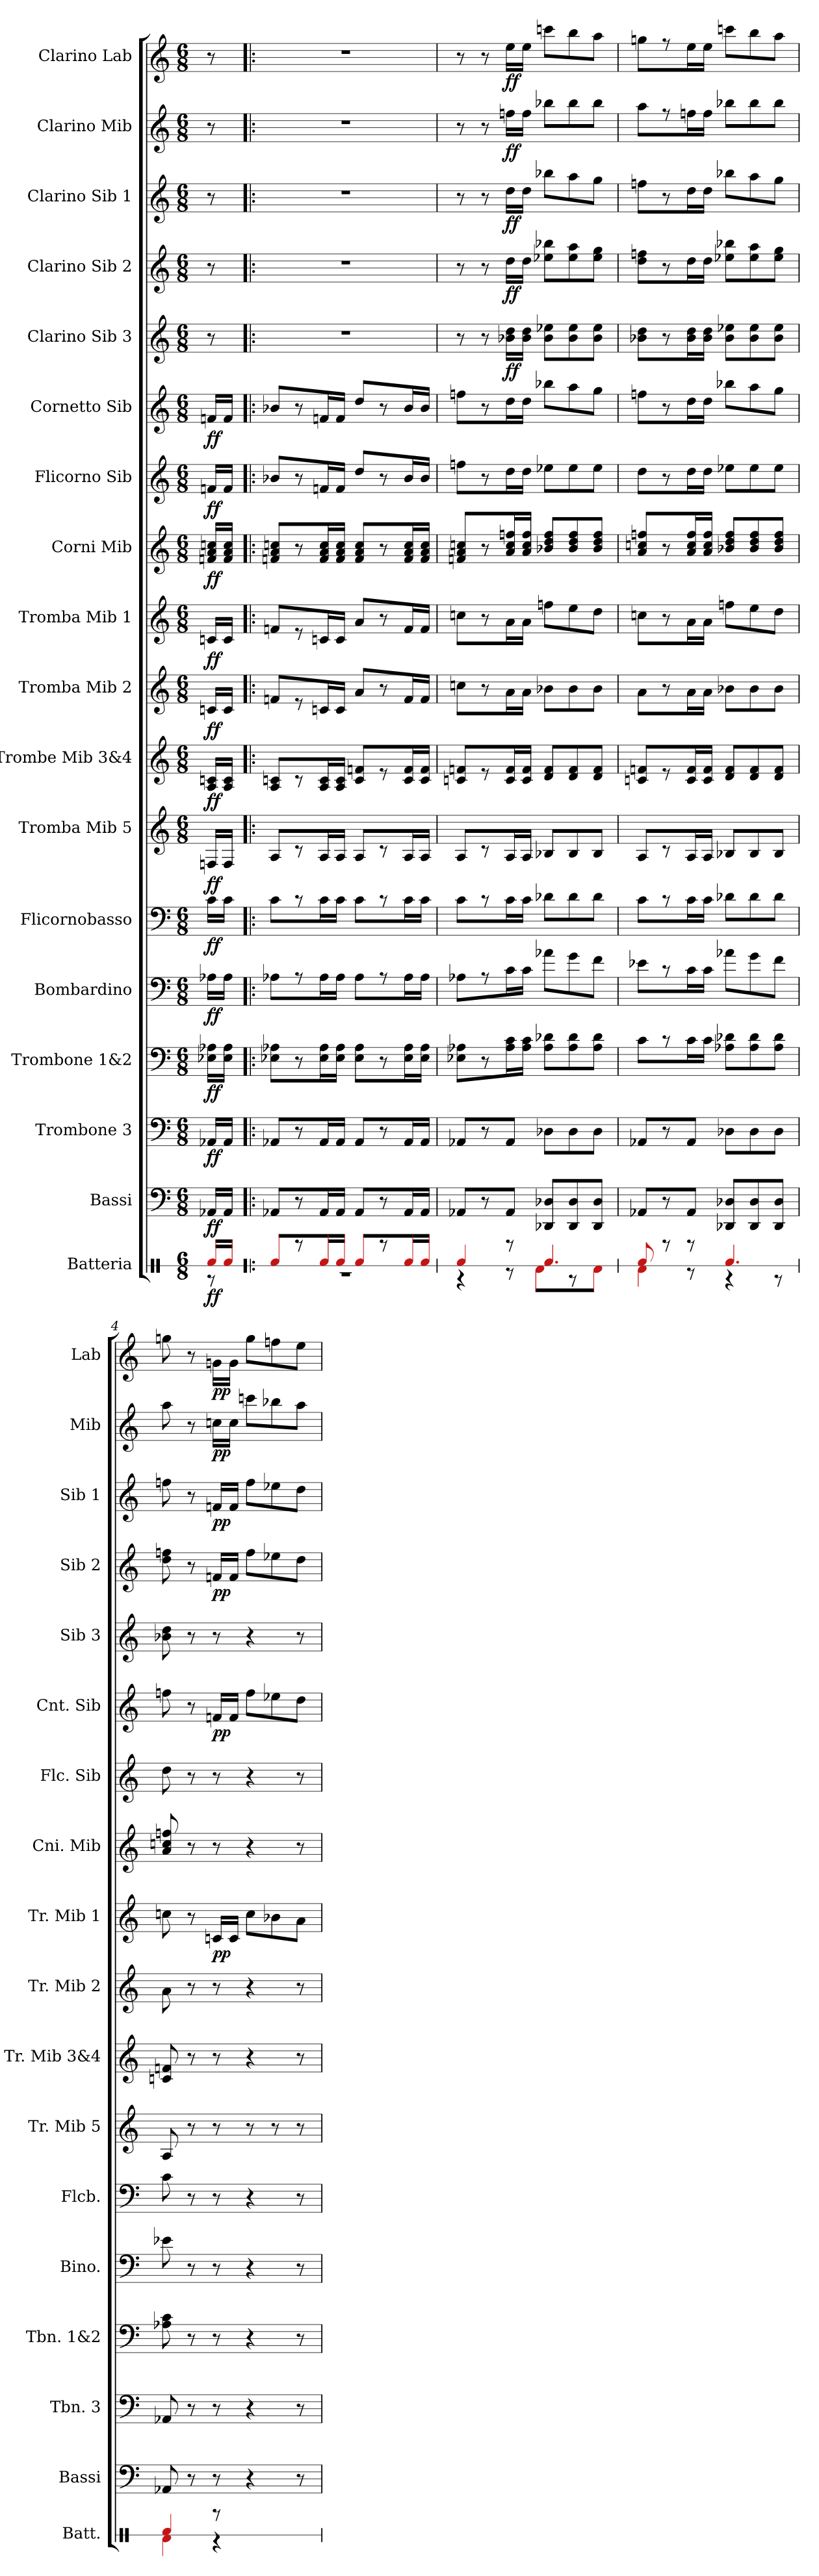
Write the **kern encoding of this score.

**kern	**dynam	**kern	**dynam	**kern	**dynam	**kern	**dynam	**kern	**dynam	**kern	**dynam	**kern	**dynam	**kern	**dynam	**kern	**dynam	**kern	**dynam	**kern	**dynam	**kern	**dynam	**kern	**dynam	**kern	**dynam	**kern	**dynam	**kern	**dynam	**kern	**dynam	**kern	**dynam
*part18	*part18	*part17	*part17	*part16	*part16	*part15	*part15	*part14	*part14	*part13	*part13	*part12	*part12	*part11	*part11	*part10	*part10	*part9	*part9	*part8	*part8	*part7	*part7	*part6	*part6	*part5	*part5	*part4	*part4	*part3	*part3	*part2	*part2	*part1	*part1
*staff18	*staff18	*staff17	*staff17	*staff16	*staff16	*staff15	*staff15	*staff14	*staff14	*staff13	*staff13	*staff12	*staff12	*staff11	*staff11	*staff10	*staff10	*staff9	*staff9	*staff8	*staff8	*staff7	*staff7	*staff6	*staff6	*staff5	*staff5	*staff4	*staff4	*staff3	*staff3	*staff2	*staff2	*staff1	*staff1
*I"Batteria	*	*I"Bassi	*	*I"Trombone 3	*	*I"Trombone 1&2	*	*I"Bombardino	*	*I"Flicornobasso	*	*I"Tromba Mib 5	*	*I"Trombe Mib 3&4	*	*I"Tromba Mib 2	*	*I"Tromba Mib 1	*	*I"Corni Mib	*	*I"Flicorno Sib	*	*I"Cornetto Sib	*	*I"Clarino Sib 3	*	*I"Clarino Sib 2	*	*I"Clarino Sib 1	*	*I"Clarino Mib	*	*I"Clarino Lab	*
*I'Batt.	*	*I'Bassi	*	*I'Tbn. 3	*	*I'Tbn. 1&2	*	*I'Bino.	*	*I'Flcb.	*	*I'Tr. Mib 5	*	*I'Tr. Mib 3&4	*	*I'Tr. Mib 2	*	*I'Tr. Mib 1	*	*I'Cni. Mib	*	*I'Flc. Sib	*	*I'Cnt. Sib	*	*I'Sib 3	*	*I'Sib 2	*	*I'Sib 1	*	*I'Mib	*	*I'Lab	*
*stria1	*	*	*	*	*	*	*	*	*	*	*	*	*	*	*	*	*	*	*	*	*	*	*	*	*	*	*	*	*	*	*	*	*	*	*
*clefX	*	*clefF4	*	*clefF4	*	*clefF4	*	*clefF4	*	*clefF4	*	*clefG2	*	*clefG2	*	*clefG2	*	*clefG2	*	*clefG2	*	*clefG2	*	*clefG2	*	*clefG2	*	*clefG2	*	*clefG2	*	*clefG2	*	*clefG2	*
*	*	*	*	*	*	*	*	*	*	*	*	*ITrd-2c-3	*	*ITrd-2c-3	*	*ITrd-2c-3	*	*ITrd-2c-3	*	*ITrd5c9	*	*ITrd1c2	*	*ITrd1c2	*	*ITrd1c2	*	*ITrd1c2	*	*ITrd1c2	*	*ITrd-2c-3	*	*ITrd-5c-8	*
*M6/8	*	*M6/8	*	*M6/8	*	*M6/8	*	*M6/8	*	*M6/8	*	*M6/8	*	*M6/8	*	*M6/8	*	*M6/8	*	*M6/8	*	*M6/8	*	*M6/8	*	*M6/8	*	*M6/8	*	*M6/8	*	*M6/8	*	*M6/8	*
=	=	=	=	=	=	=	=	=	=	=	=	=	=	=	=	=	=	=	=	=	=	=	=	=	=	=	=	=	=	=	=	=	=	=	=
*^	*	*	*	*	*	*	*	*	*	*	*	*	*	*	*	*	*	*	*	*	*	*	*	*	*	*	*	*	*	*	*	*	*	*	*
!	!	!LO:DY:b	!	!LO:DY:b	!	!LO:DY:b	!	!LO:DY:b	!	!LO:DY:b	!	!LO:DY:b	!	!LO:DY:b	!	!LO:DY:b	!	!LO:DY:b	!	!LO:DY:b	!	!LO:DY:b	!	!LO:DY:b	!	!LO:DY:b	!	!	!	!	!	!	!	!	!	!
16f/LL	8r	ff	16AA-/LL	ff	16AA-/LL	ff	16E-\ 16A-\LL	ff	16A-\LL	ff	16c\LL	ff	16A-/LL	ff	16c/ 16e-/LL	ff	16e-/LL	ff	16e-/LL	ff	16A-/ 16c/ 16e-/LL	ff	16e-/LL	ff	16e-/LL	ff	8r	.	8r	.	8r	.	8r	.	8r	.
16f/JJ	.	.	16AA-/JJ	.	16AA-/JJ	.	16E-\ 16A-\JJ	.	16A-\JJ	.	16c\JJ	.	16A-/JJ	.	16c/ 16e-/JJ	.	16e-/JJ	.	16e-/JJ	.	16A-/ 16c/ 16e-/JJ	.	16e-/JJ	.	16e-/JJ	.	.	.	.	.	.	.	.	.	.	.
=1!|:	=1!|:	=1!|:	=1!|:	=1!|:	=1!|:	=1!|:	=1!|:	=1!|:	=1!|:	=1!|:	=1!|:	=1!|:	=1!|:	=1!|:	=1!|:	=1!|:	=1!|:	=1!|:	=1!|:	=1!|:	=1!|:	=1!|:	=1!|:	=1!|:	=1!|:	=1!|:	=1!|:	=1!|:	=1!|:	=1!|:	=1!|:	=1!|:	=1!|:	=1!|:	=1!|:	=1!|:
!	!LO:N:vis=1	!	!	!	!	!	!	!	!	!	!	!	!	!	!	!	!	!	!	!	!	!	!	!	!	!	!	!	!	!	!	!	!	!	!	!
8f/L	2.r	.	8AA-/L	.	8AA-/L	.	8E-\ 8A-\L	.	8A-\L	.	8c\L	.	8c/L	.	8c/ 8e-/L	.	8a-/L	.	8a-/L	.	8A-/ 8c/ 8e-/L	.	8a-/L	.	8a-/L	.	2.r	.	2.r	.	2.r	.	2.r	.	2.r	.
8r	.	.	8r	.	8r	.	8r	.	8r	.	8r	.	8r	.	8r	.	8r	.	8r	.	8r	.	8r	.	8r	.	.	.	.	.	.	.	.	.	.	.
16f/L	.	.	16AA-/L	.	16AA-/L	.	16E-\ 16A-\L	.	16A-\L	.	16c\L	.	16c/L	.	16c/ 16e-/L	.	16e-/L	.	16e-/L	.	16A-/ 16c/ 16e-/L	.	16e-/L	.	16e-/L	.	.	.	.	.	.	.	.	.	.	.
16f/JJ	.	.	16AA-/JJ	.	16AA-/JJ	.	16E-\ 16A-\JJ	.	16A-\JJ	.	16c\JJ	.	16c/JJ	.	16c/ 16e-/JJ	.	16e-/JJ	.	16e-/JJ	.	16A-/ 16c/ 16e-/JJ	.	16e-/JJ	.	16e-/JJ	.	.	.	.	.	.	.	.	.	.	.
8f/L	.	.	8AA-/L	.	8AA-/L	.	8E-\ 8A-\L	.	8A-\L	.	8c\L	.	8c/L	.	8e-/ 8a-/L	.	8cc/L	.	8cc/L	.	8A-/ 8c/ 8e-/L	.	8cc/L	.	8cc/L	.	.	.	.	.	.	.	.	.	.	.
8r	.	.	8r	.	8r	.	8r	.	8r	.	8r	.	8r	.	8r	.	8r	.	8r	.	8r	.	8r	.	8r	.	.	.	.	.	.	.	.	.	.	.
16f/L	.	.	16AA-/L	.	16AA-/L	.	16E-\ 16A-\L	.	16A-\L	.	16c\L	.	16c/L	.	16e-/ 16a-/L	.	16a-/L	.	16a-/L	.	16A-/ 16c/ 16e-/L	.	16a-/L	.	16a-/L	.	.	.	.	.	.	.	.	.	.	.
16f/JJ	.	.	16AA-/JJ	.	16AA-/JJ	.	16E-\ 16A-\JJ	.	16A-\JJ	.	16c\JJ	.	16c/JJ	.	16e-/ 16a-/JJ	.	16a-/JJ	.	16a-/JJ	.	16A-/ 16c/ 16e-/JJ	.	16a-/JJ	.	16a-/JJ	.	.	.	.	.	.	.	.	.	.	.
=2	=2	=2	=2	=2	=2	=2	=2	=2	=2	=2	=2	=2	=2	=2	=2	=2	=2	=2	=2	=2	=2	=2	=2	=2	=2	=2	=2	=2	=2	=2	=2	=2	=2	=2	=2	=2
4f/	4r	.	8AA-/L	.	8AA-/L	.	8E-\ 8A-\L	.	8A-\L	.	8c\L	.	8c/L	.	8e-/ 8a-/L	.	8ee-\L	.	8ee-\L	.	8A-/ 8c/ 8e-/L	.	8ee-\L	.	8ee-\L	.	8r	.	8r	.	8r	.	8r	.	8r	.
.	.	.	8r	.	8r	.	8r	.	8r	.	8r	.	8r	.	8r	.	8r	.	8r	.	8r	.	8r	.	8r	.	8r	.	8r	.	8r	.	8r	.	8r	.
!	!	!	!	!	!	!	!	!	!	!	!	!	!	!	!	!	!	!	!	!	!	!	!	!	!	!	!	!LO:DY:b	!	!LO:DY:b	!	!LO:DY:b	!	!LO:DY:b	!	!LO:DY:b
8r	8r	.	8AA-/J	.	8AA-/J	.	16A-\ 16c\L	.	16c\L	.	16c\L	.	16c/L	.	16e-/ 16a-/L	.	16cc\L	.	16cc\L	.	16c/ 16e-/ 16a-/L	.	16cc\L	.	16cc\L	.	16a-\ 16cc\LL	ff	16cc\LL	ff	16cc\LL	ff	16aa-\LL	ff	16ccc\LL	ff
.	.	.	.	.	.	.	16A-\ 16c\JJ	.	16c\JJ	.	16c\JJ	.	16c/JJ	.	16e-/ 16a-/JJ	.	16cc\JJ	.	16cc\JJ	.	16c/ 16e-/ 16a-/JJ	.	16cc\JJ	.	16cc\JJ	.	16a-\ 16cc\JJ	.	16cc\JJ	.	16cc\JJ	.	16aa-\JJ	.	16ccc\JJ	.
4.f/	8d\L	.	8DD-/ 8D-/L	.	8D-\L	.	8A-\ 8d-\L	.	8a-\L	.	8d-\L	.	8d-/L	.	8f/ 8a-/L	.	8dd-\L	.	8aa-\L	.	8d-/ 8f/ 8a-/L	.	8dd-\L	.	8aa-\L	.	8a-\ 8dd-\L	.	8dd-\ 8aa-\L	.	8aa-\L	.	8ddd-\L	.	8aaa-\L	.
.	8r	.	8DD-/ 8D-/	.	8D-\	.	8A-\ 8d-\	.	8g\	.	8d-\	.	8d-/	.	8f/ 8a-/	.	8dd-\	.	8gg\	.	8d-/ 8f/ 8a-/	.	8dd-\	.	8gg\	.	8a-\ 8dd-\	.	8dd-\ 8gg\	.	8gg\	.	8ddd-\	.	8ggg\	.
.	8d\J	.	8DD-/ 8D-/J	.	8D-\J	.	8A-\ 8d-\J	.	8f\J	.	8d-\J	.	8d-/J	.	8f/ 8a-/J	.	8dd-\J	.	8ff\J	.	8d-/ 8f/ 8a-/J	.	8dd-\J	.	8ff\J	.	8a-\ 8dd-\J	.	8dd-\ 8ff\J	.	8ff\J	.	8ddd-\J	.	8fff\J	.
=3	=3	=3	=3	=3	=3	=3	=3	=3	=3	=3	=3	=3	=3	=3	=3	=3	=3	=3	=3	=3	=3	=3	=3	=3	=3	=3	=3	=3	=3	=3	=3	=3	=3	=3	=3	=3
8f/	4d\	.	8AA-/L	.	8AA-/L	.	8c\L	.	8e-\L	.	8c\L	.	8c/L	.	8e-/ 8a-/L	.	8cc\L	.	8ee-\L	.	8c/ 8e-/ 8a-/L	.	8cc\L	.	8ee-\L	.	8a-\ 8cc\L	.	8cc\ 8ee-\L	.	8ee-\L	.	8ccc\L	.	8eee-\L	.
8r	.	.	8r	.	8r	.	8r	.	8r	.	8r	.	8r	.	8r	.	8r	.	8r	.	8r	.	8r	.	8r	.	8r	.	8r	.	8r	.	8r	.	8r	.
8r	8r	.	8AA-/J	.	8AA-/J	.	16c\L	.	16c\L	.	16c\L	.	16c/L	.	16e-/ 16a-/L	.	16cc\L	.	16cc\L	.	16c/ 16e-/ 16a-/L	.	16cc\L	.	16cc\L	.	16a-\ 16cc\L	.	16cc\L	.	16cc\L	.	16aa-\L	.	16ccc\L	.
.	.	.	.	.	.	.	16c\JJ	.	16c\JJ	.	16c\JJ	.	16c/JJ	.	16e-/ 16a-/JJ	.	16cc\JJ	.	16cc\JJ	.	16c/ 16e-/ 16a-/JJ	.	16cc\JJ	.	16cc\JJ	.	16a-\ 16cc\JJ	.	16cc\JJ	.	16cc\JJ	.	16aa-\JJ	.	16ccc\JJ	.
4.f/	4r	.	8DD-/ 8D-/L	.	8D-\L	.	8A-\ 8d-\L	.	8a-\L	.	8d-\L	.	8d-/L	.	8f/ 8a-/L	.	8dd-\L	.	8aa-\L	.	8d-/ 8f/ 8a-/L	.	8dd-\L	.	8aa-\L	.	8a-\ 8dd-\L	.	8dd-\ 8aa-\L	.	8aa-\L	.	8ddd-\L	.	8aaa-\L	.
.	.	.	8DD-/ 8D-/	.	8D-\	.	8A-\ 8d-\	.	8g\	.	8d-\	.	8d-/	.	8f/ 8a-/	.	8dd-\	.	8gg\	.	8d-/ 8f/ 8a-/	.	8dd-\	.	8gg\	.	8a-\ 8dd-\	.	8dd-\ 8gg\	.	8gg\	.	8ddd-\	.	8ggg\	.
.	8r	.	8DD-/ 8D-/J	.	8D-\J	.	8A-\ 8d-\J	.	8f\J	.	8d-\J	.	8d-/J	.	8f/ 8a-/J	.	8dd-\J	.	8ff\J	.	8d-/ 8f/ 8a-/J	.	8dd-\J	.	8ff\J	.	8a-\ 8dd-\J	.	8dd-\ 8ff\J	.	8ff\J	.	8ddd-\J	.	8fff\J	.
=4	=4	=4	=4	=4	=4	=4	=4	=4	=4	=4	=4	=4	=4	=4	=4	=4	=4	=4	=4	=4	=4	=4	=4	=4	=4	=4	=4	=4	=4	=4	=4	=4	=4	=4	=4	=4
4f/	4d\	.	8AA-/	.	8AA-/	.	8A-\ 8c\	.	8e-\	.	8c\	.	8c/	.	8e-/ 8a-/	.	8cc\	.	8ee-\	.	8c/ 8e-/ 8a-/	.	8cc\	.	8ee-\	.	8a-\ 8cc\	.	8cc\ 8ee-\	.	8ee-\	.	8ccc\	.	8eee-\	.
.	.	.	8r	.	8r	.	8r	.	8r	.	8r	.	8r	.	8r	.	8r	.	8r	.	8r	.	8r	.	8r	.	8r	.	8r	.	8r	.	8r	.	8r	.
!	!	!	!	!	!	!	!	!	!	!	!	!	!	!	!	!	!	!	!	!LO:DY:b	!	!	!	!	!	!LO:DY:b	!	!	!	!LO:DY:b	!	!LO:DY:b	!	!LO:DY:b	!	!LO:DY:b
8r	4r	.	8r	.	8r	.	8r	.	8r	.	8r	.	8r	.	8r	.	8r	.	16e-/LL	pp	8r	.	8r	.	16e-/LL	pp	8r	.	16e-/LL	pp	16e-/LL	pp	16ee-\LL	pp	16ee-\LL	pp
.	.	.	.	.	.	.	.	.	.	.	.	.	.	.	.	.	.	.	16e-/JJ	.	.	.	.	.	16e-/JJ	.	.	.	16e-/JJ	.	16e-/JJ	.	16ee-\JJ	.	16ee-\JJ	.
4.ryy	.	.	4r	.	4r	.	4r	.	4r	.	4r	.	8r	.	4r	.	4r	.	8ee-\L	.	4r	.	4r	.	8ee-\L	.	4r	.	8ee-\L	.	8ee-\L	.	8eee-\L	.	8eee-\L	.
.	4ryy	.	.	.	.	.	.	.	.	.	.	.	8r	.	.	.	.	.	8dd-\	.	.	.	.	.	8dd-\	.	.	.	8dd-\	.	8dd-\	.	8ddd-\	.	8ddd-\	.
.	.	.	8r	.	8r	.	8r	.	8r	.	8r	.	8r	.	8r	.	8r	.	8cc\J	.	8r	.	8r	.	8cc\J	.	8r	.	8cc\J	.	8cc\J	.	8ccc\J	.	8ccc\J	.
*v	*v	*	*	*	*	*	*	*	*	*	*	*	*	*	*	*	*	*	*	*	*	*	*	*	*	*	*	*	*	*	*	*	*	*	*	*
=	=	=	=	=	=	=	=	=	=	=	=	=	=	=	=	=	=	=	=	=	=	=	=	=	=	=	=	=	=	=	=	=	=	=	=
*-	*-	*-	*-	*-	*-	*-	*-	*-	*-	*-	*-	*-	*-	*-	*-	*-	*-	*-	*-	*-	*-	*-	*-	*-	*-	*-	*-	*-	*-	*-	*-	*-	*-	*-	*-
